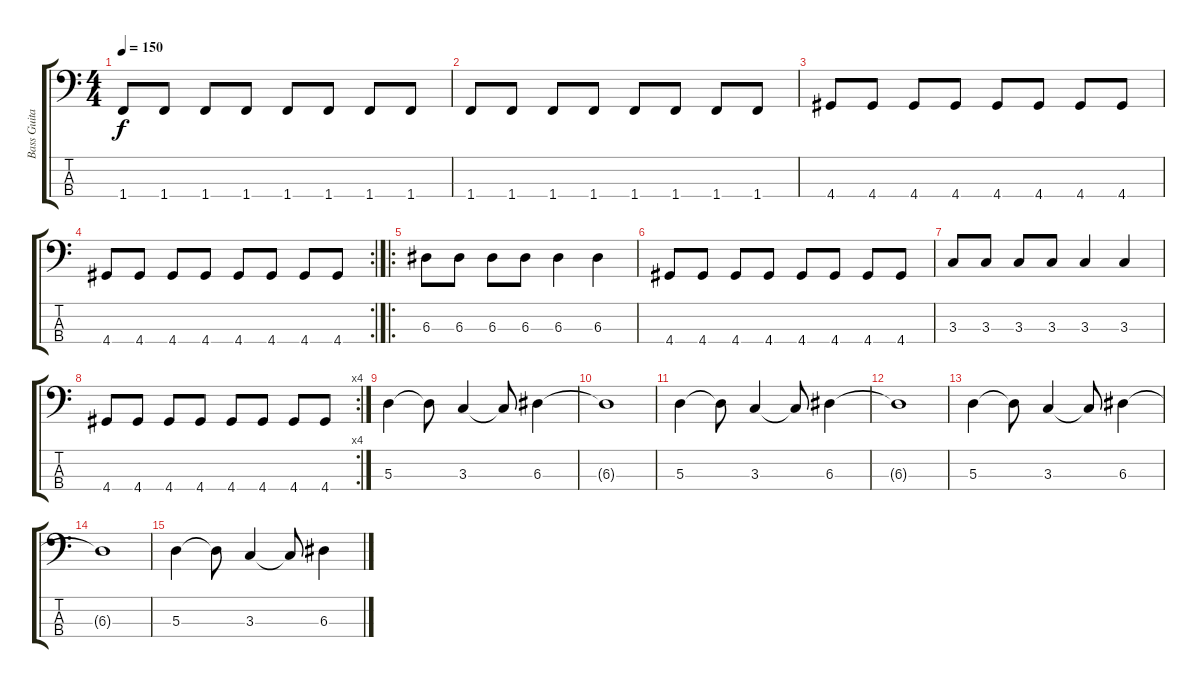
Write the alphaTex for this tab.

\track ("Bass Guitar" "Bass Guita") {instrument electricbassfinger}
\staff {score tabs}
\tuning (G2 D2 A1 E1) {hide}
\ts (4 4)
\tempo 150
\clef f4
\ks c
1.4.8{dy f} 1.4.8 1.4.8 1.4.8 1.4.8 1.4.8 1.4.8 1.4.8 |
1.4.8 1.4.8 1.4.8 1.4.8 1.4.8 1.4.8 1.4.8 1.4.8 |
4.4.8 4.4.8 4.4.8 4.4.8 4.4.8 4.4.8 4.4.8 4.4.8 |
\rc 2
4.4.8 4.4.8 4.4.8 4.4.8 4.4.8 4.4.8 4.4.8 4.4.8 |
\ro
6.3.8 6.3.8 6.3.8 6.3.8 6.3.4 6.3.4 |
4.4.8 4.4.8 4.4.8 4.4.8 4.4.8 4.4.8 4.4.8 4.4.8 |
3.3.8 3.3.8 3.3.8 3.3.8 3.3.4 3.3.4 |
\rc 4
4.4.8 4.4.8 4.4.8 4.4.8 4.4.8 4.4.8 4.4.8 4.4.8 |
5.3.4 5.3{t}.8 3.3.4 3.3{t}.8 6.3.4 |
6.3{t}.1 |
5.3.4 5.3{t}.8 3.3.4 3.3{t}.8 6.3.4 |
6.3{t}.1 |
5.3.4 5.3{t}.8 3.3.4 3.3{t}.8 6.3.4 |
6.3{t}.1 |
5.3.4 5.3{t}.8 3.3.4 3.3{t}.8 6.3.4
